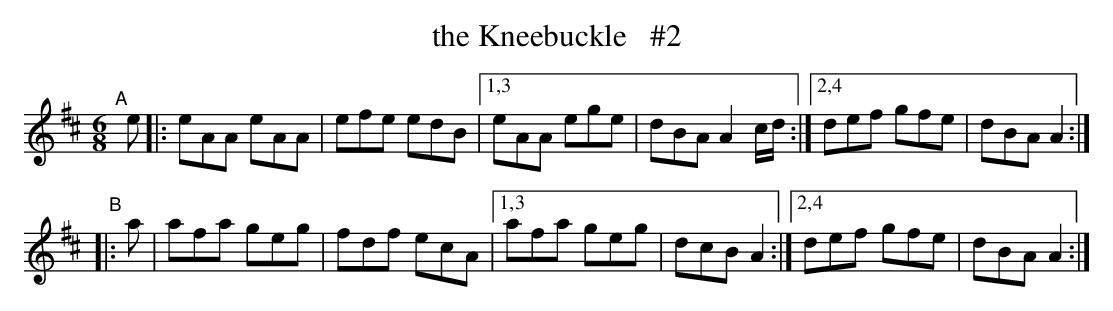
X:1
T: the Kneebuckle   #2
M: 6/8
L: 1/8
K: Amix
"^A"\
[|] e |: eAA eAA | efe edB |[1,3 eAA ege | dBA A2c/d/ :|[2,4 def gfe | dBA A2 :|
"^B"\
|: a | afa geg | fdf ecA |[1,3 afa geg | dcB A2 :|[2,4 def gfe | dBA A2 :|
